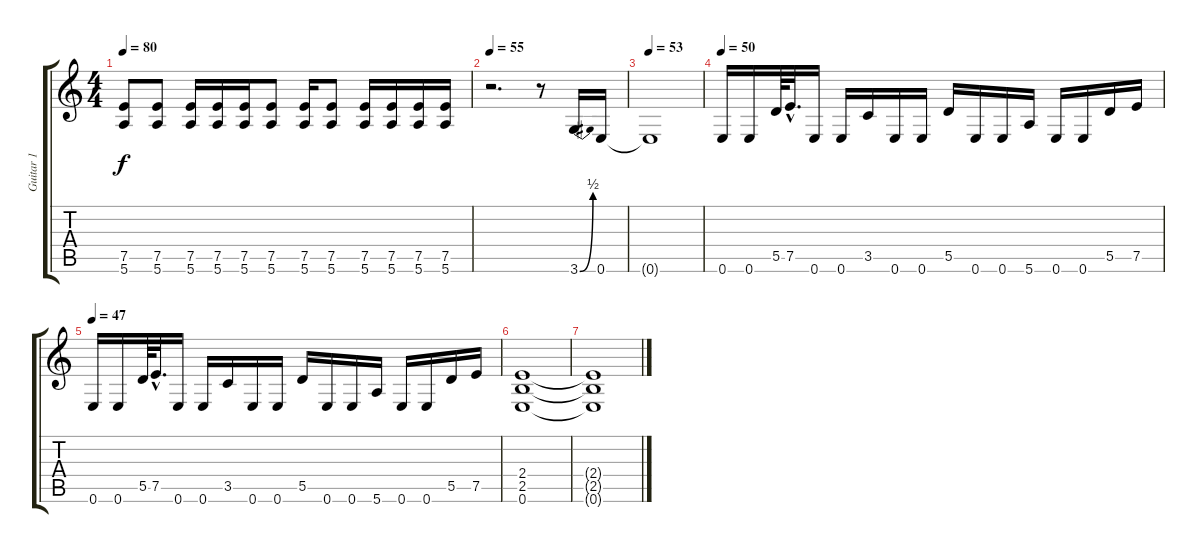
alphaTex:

\track ("Guitar 1" "Guitar 1") {instrument distortionguitar}
\staff {score tabs}
\tuning (E4 B3 G3 D3 A2 E2) {hide}
\ts (4 4)
\tempo 80
\clef g2
\ks c
(7.5 5.6).8{dy f} (7.5 5.6).8 (7.5 5.6).16 (7.5 5.6).16 (7.5 5.6).16 (7.5 5.6).8 (7.5 5.6).16 (7.5 5.6).8 (7.5 5.6).16 (7.5 5.6).16 (7.5 5.6).16 (7.5 5.6).16 |
\tempo 55
r.2{d} r.8 3.6{be (bend 0 0 60 2)}.16 0.6.16 |
\tempo 53
0.6{t}.1{volume 9} |
\tempo 50
0.6.16{volume 14} 0.6.16 5.5.64 7.5{hac}.32{d} 0.6.16 0.6.16 3.5.16 0.6.16 0.6.16 5.5.16 0.6.16 0.6.16 5.6.16 0.6.16 0.6.16 5.5.16 7.5.16 |
\tempo 47
0.6.16{volume 14} 0.6.16 5.5.64 7.5{hac}.32{d} 0.6.16 0.6.16 3.5.16 0.6.16 0.6.16 5.5.16 0.6.16 0.6.16 5.6.16 0.6.16 0.6.16 5.5.16 7.5.16 |
(2.4 2.5 0.6).1 |
(2.4{t} 2.5{t} 0.6{t}).1{volume 6}
